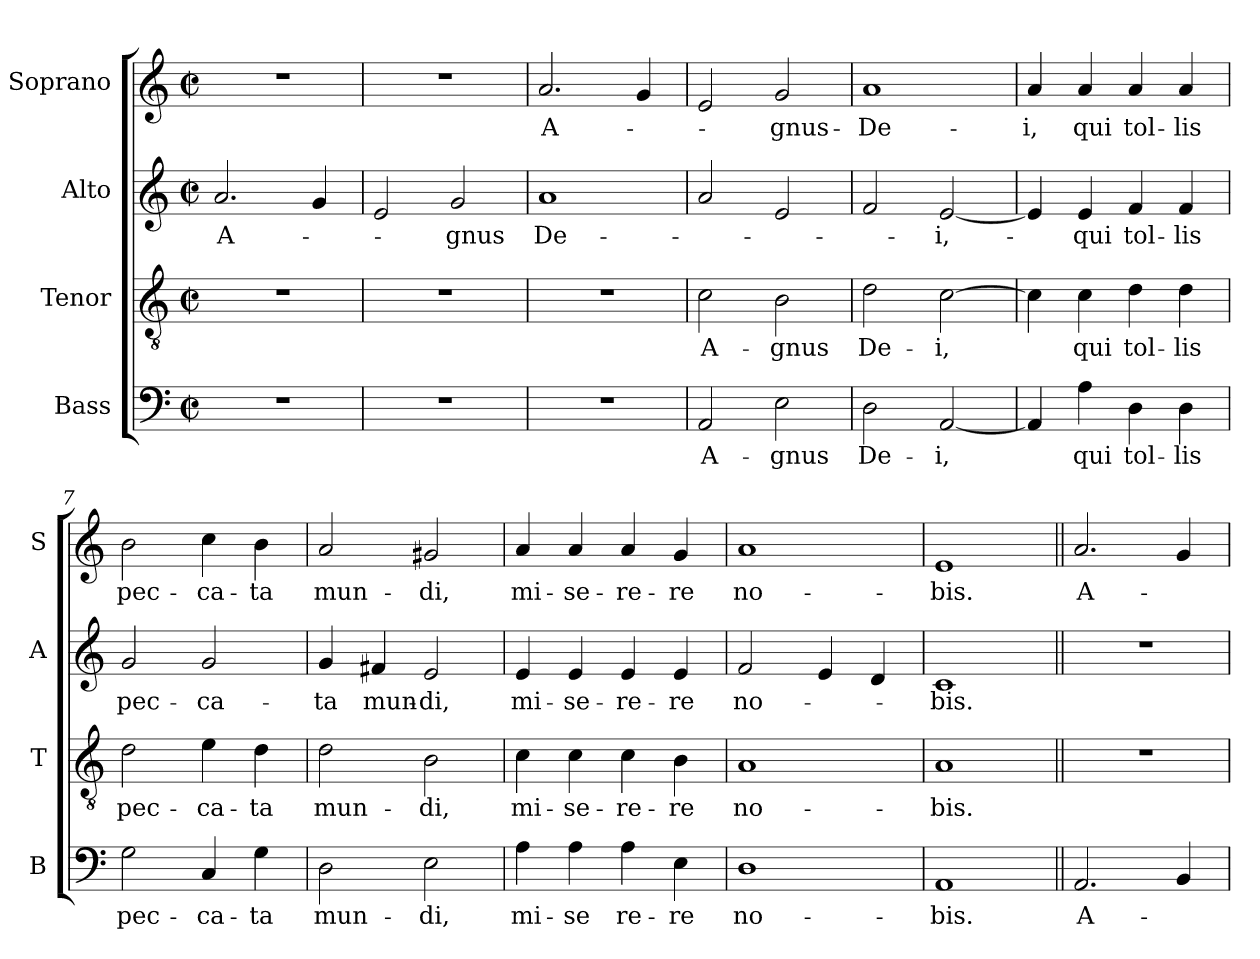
**kern	**text	**kern	**text	**kern	**text	**kern	**text
*part4	*part4	*part3	*part3	*part2	*part2	*part1	*part1
*staff4	*staff4	*staff3	*staff3	*staff2	*staff2	*staff1	*staff1
*I"Bass	*	*I"Tenor	*	*I"Alto	*	*I"Soprano	*
*I'B	*	*I'T	*	*I'A	*	*I'S	*
*clefF4	*	*clefGv2	*	*clefG2	*	*clefG2	*
*k[]	*	*k[]	*	*k[]	*	*k[]	*
*C:	*	*C:	*	*C:	*	*C:	*
*M2/2	*	*M2/2	*	*M2/2	*	*M2/2	*
*met(c|)	*	*met(c|)	*	*met(c|)	*	*met(c|)	*
=1	=1	=1	=1	=1	=1	=1	=1
1r	.	1r	.	2.a/	A-	1r	.
.	.	.	.	4g/	.	.	.
=2	=2	=2	=2	=2	=2	=2	=2
1r	.	1r	.	2e/	.	1r	.
.	.	.	.	2g/	-gnus	.	.
=3	=3	=3	=3	=3	=3	=3	=3
1r	.	1r	.	1a	De-	2.a/	A-
.	.	.	.	.	.	4g/	.
=4	=4	=4	=4	=4	=4	=4	=4
2AA/	A-	2c\	A-	2a/	.	2e/	.
2E\	-gnus	2B\	-gnus	2e/	.	2g/	-gnus-
=5	=5	=5	=5	=5	=5	=5	=5
2D\	De-	2d\	De-	2f/	.	1a	-De-
[2AA/	-i,	[2c\	-i,	[2e/	-i,-	.	.
!!LO:LB:g=z
=6	=6	=6	=6	=6	=6	=6	=6
4AA/]	.	4c\]	.	4e/]	.	4a/	-i,
4A\	qui	4c\	qui	4e/	-qui	4a/	qui
4D\	tol-	4d\	tol-	4f/	tol-	4a/	tol-
4D\	-lis	4d\	-lis	4f/	-lis	4a/	-lis
=7	=7	=7	=7	=7	=7	=7	=7
2G\	pec-	2d\	pec-	2g/	pec-	2b\	pec-
4C/	-ca-	4e\	-ca-	2g/	-ca-	4cc\	-ca-
4G\	-ta	4d\	-ta	.	.	4b\	-ta
=8	=8	=8	=8	=8	=8	=8	=8
2D\	mun-	2d\	mun-	4g/	-ta	2a/	mun-
.	.	.	.	4f#X/	mun-	.	.
2E\	-di,	2B\	-di,	2e/	-di,	2g#X/	-di,
=9	=9	=9	=9	=9	=9	=9	=9
4A\	mi-	4c\	mi-	4e/	mi-	4a/	mi-
4A\	-se	4c\	-se-	4e/	-se-	4a/	-se-
4A\	re-	4c\	-re-	4e/	-re-	4a/	-re-
4E\	-re	4B\	-re	4e/	-re	4g/	-re
=10	=10	=10	=10	=10	=10	=10	=10
1D	no-	1A	no-	2f/	no-	1a	no-
.	.	.	.	4e/	.	.	.
.	.	.	.	4d/	.	.	.
!!LO:LB:g=z
=11	=11	=11	=11	=11	=11	=11	=11
1AA	-bis.	1A	-bis.	1c	-bis.	1e	-bis.
=12||	=12||	=12||	=12||	=12||	=12||	=12||	=12||
2.AA/	A-	1r	.	1r	.	2.a/	A-
4BB/	.	.	.	.	.	4g/	.
=	=	=	=	=	=	=	=
*-	*-	*-	*-	*-	*-	*-	*-
